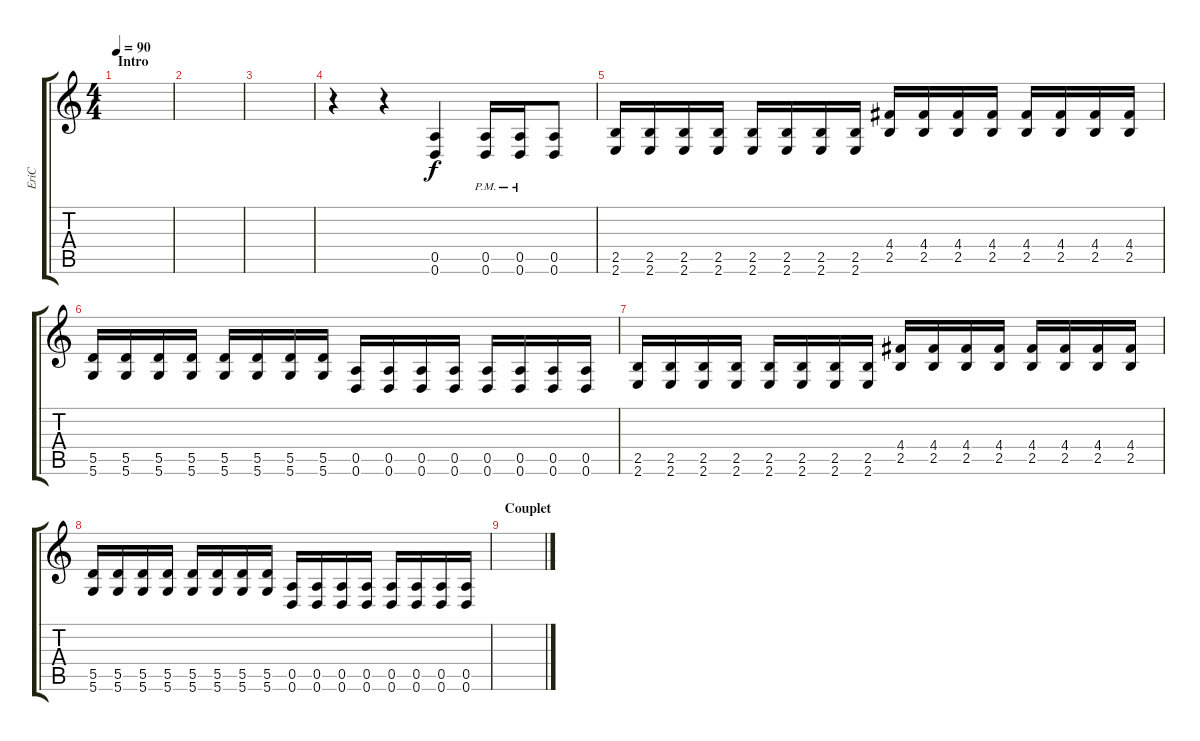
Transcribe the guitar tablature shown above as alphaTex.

\track ("EriC" "EriC") {instrument distortionguitar}
\staff {score tabs}
\tuning (E4 B3 G3 D3 A2 D2) {hide}
\ts (4 4)
\section ("" "Intro")
\tempo 90
\clef g2
\ks c
|
|
|
r.4 r.4{volume 0} (0.5 0.6).4{volume 13} (0.5{pm} 0.6{pm}).16 (0.5{pm} 0.6{pm}).16 (0.5 0.6).8 |
(2.5 2.6).16{instrument distortionguitar} (2.5 2.6).16 (2.5 2.6).16 (2.5 2.6).16 (2.5 2.6).16 (2.5 2.6).16 (2.5 2.6).16 (2.5 2.6).16 (4.4 2.5).16 (4.4 2.5).16 (4.4 2.5).16 (4.4 2.5).16 (4.4 2.5).16 (4.4 2.5).16 (4.4 2.5).16 (4.4 2.5).16 |
(5.5 5.6).16 (5.5 5.6).16 (5.5 5.6).16 (5.5 5.6).16 (5.5 5.6).16 (5.5 5.6).16 (5.5 5.6).16 (5.5 5.6).16 (0.5 0.6).16 (0.5 0.6).16 (0.5 0.6).16 (0.5 0.6).16 (0.5 0.6).16 (0.5 0.6).16 (0.5 0.6).16 (0.5 0.6).16 |
(2.5 2.6).16{instrument distortionguitar} (2.5 2.6).16 (2.5 2.6).16 (2.5 2.6).16 (2.5 2.6).16 (2.5 2.6).16 (2.5 2.6).16 (2.5 2.6).16 (4.4 2.5).16 (4.4 2.5).16 (4.4 2.5).16 (4.4 2.5).16 (4.4 2.5).16 (4.4 2.5).16 (4.4 2.5).16 (4.4 2.5).16 |
(5.5 5.6).16 (5.5 5.6).16 (5.5 5.6).16 (5.5 5.6).16 (5.5 5.6).16 (5.5 5.6).16 (5.5 5.6).16 (5.5 5.6).16 (0.5 0.6).16 (0.5 0.6).16 (0.5 0.6).16 (0.5 0.6).16 (0.5 0.6).16 (0.5 0.6).16 (0.5 0.6).16 (0.5 0.6).16 |
\section ("" "Couplet")
